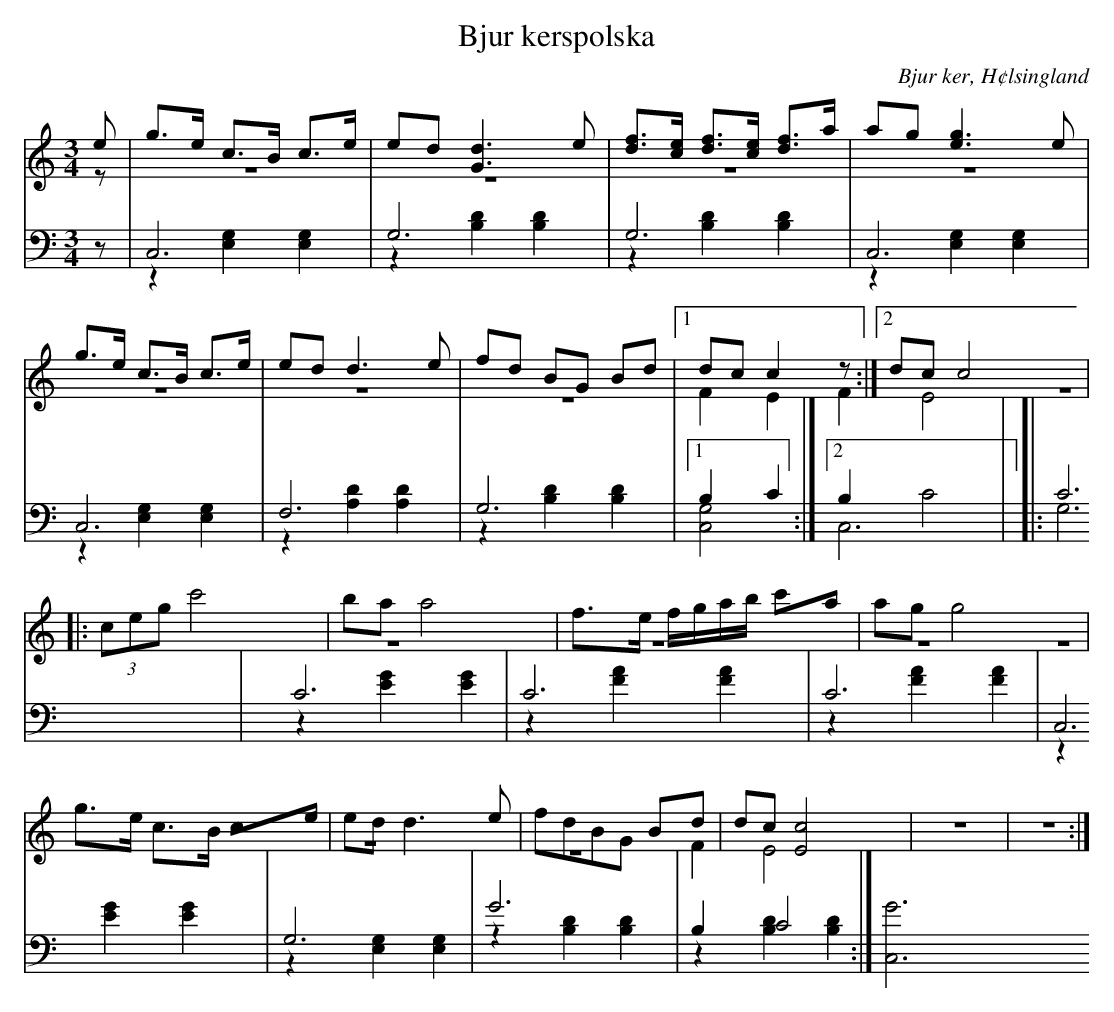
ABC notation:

X:1
T: Bjur kerspolska
O: Bjur ker, H¢lsingland
M: 3/4
L: 1/8
K: C
V:1
V:2 merge
V:3
V: 4 merge
V:1
e|g>e c>B c>e|ed [G3d3] e |[df]>[ce] [df]>[ce] [df]>a|ag [e3g3] e|
g>e c>B c>e|ed d3 e |fd BG Bd|1 dc c2 z:|2 dc c4|
|:(3ceg c'4|ba a4|f>e f/g/a/b/ c'a|ag g4|
g>e c>B c>e|ed d3 e|fdBG Bd|dc [E4c4]|z6|z6:|
V:2
z|z6|z6|z6|z6|
z6|z6|z6|1 F2 E2:|2 F2 E4|
|:z6|z6|z6|z6|
z6|z6|z6|F2 E4:|
V:3 clef=bass
z|C,6|G,6|G,6|C,6|
C,6|F,6|G,6|1 B,2 C2:|2 B,2 C4|
|:C6|C6|C6|C6|
C,6|G,6|g,6|B,2 C4:|
V:4  clef=bass
z|z2 [E,2G,2] [E,2G,2]|z2 [B,2D2] [B,2D2]|z2 [B,2D2] [B,2D2]|z2 [E,2G,2] [E,2G,2]|
z2 [E,2G,2] [E,2G,2]|z2 [A,2D2] [A,2D2] |z2 [B,2D2] [B,2D2]|1 [C,4G,4]:|2 C,6G,6]|
|:z2 [E2G2] [E2G2]|z2 [F2A2] [F2A2]|z2 [F2A2] [F2A2]|z2 [E2G2] [E2G2]|
z2 [E,2G,2] [E,2G,2]|z2 [B,2D2] [B,2D2]|z2 [B,2D2] [B,2D2]|[C,6G6]:|
